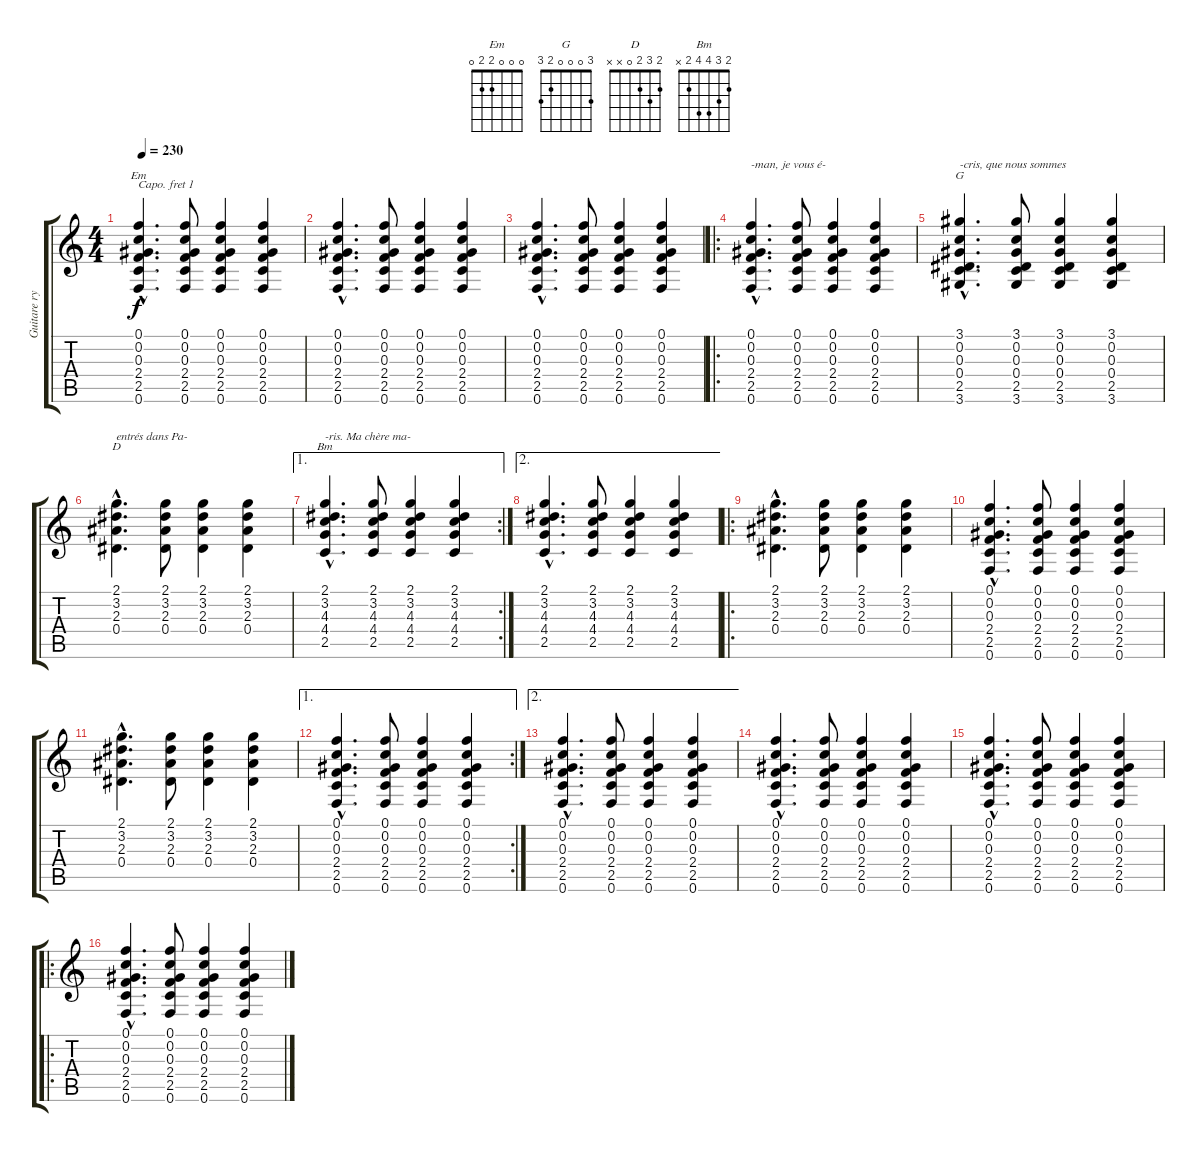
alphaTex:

\track ("Guitare rythmique" "Guitare ry") {instrument acousticguitarsteel}
\staff {score tabs}
\capo 1
\tuning (E4 B3 G3 D3 A2 E2) {hide}
\chord ("Em" 0 0 0 2 2 0)
\chord ("G" 3 0 0 0 2 3)
\chord ("D" 2 3 2 0 x x)
\chord ("Bm" 2 3 4 4 2 x)
\ts (4 4)
\tempo 230
\clef g2
\ks c
(0.1{hac} 0.2{hac} 0.3{hac} 2.4{hac} 2.5{hac} 0.6{hac}).4{d ch "Em" dy f instrument acousticguitarsteel} (0.1 0.2 0.3 2.4 2.5 0.6).8 (0.1 0.2 0.3 2.4 2.5 0.6).4 (0.1 0.2 0.3 2.4 2.5 0.6).4 |
(0.1{hac} 0.2{hac} 0.3{hac} 2.4{hac} 2.5{hac} 0.6{hac}).4{d} (0.1 0.2 0.3 2.4 2.5 0.6).8 (0.1 0.2 0.3 2.4 2.5 0.6).4 (0.1 0.2 0.3 2.4 2.5 0.6).4 |
(0.1{hac} 0.2{hac} 0.3{hac} 2.4{hac} 2.5{hac} 0.6{hac}).4{d} (0.1 0.2 0.3 2.4 2.5 0.6).8 (0.1 0.2 0.3 2.4 2.5 0.6).4 (0.1 0.2 0.3 2.4 2.5 0.6).4 |
\ro
(0.1{hac} 0.2{hac} 0.3{hac} 2.4{hac} 2.5{hac} 0.6{hac}).4{d txt "-man, je vous é-"} (0.1 0.2 0.3 2.4 2.5 0.6).8 (0.1 0.2 0.3 2.4 2.5 0.6).4 (0.1 0.2 0.3 2.4 2.5 0.6).4 |
(3.1{hac} 0.2{hac} 0.3{hac} 0.4{hac} 2.5{hac} 3.6{hac}).4{d ch "G" txt "-cris, que nous sommes"} (3.1 0.2 0.3 0.4 2.5 3.6).8 (3.1 0.2 0.3 0.4 2.5 3.6).4 (3.1 0.2 0.3 0.4 2.5 3.6).4 |
(2.1{hac} 3.2{hac} 2.3{hac} 0.4{hac}).4{d ch "D" txt "entrés dans Pa-"} (2.1 3.2 2.3 0.4).8 (2.1 3.2 2.3 0.4).4 (2.1 3.2 2.3 0.4).4 |
\ae 1
\rc 2
(2.1{hac} 3.2{hac} 4.3{hac} 4.4{hac} 2.5{hac}).4{d ch "Bm" txt "-ris. Ma chère ma-"} (2.1 3.2 4.3 4.4 2.5).8 (2.1 3.2 4.3 4.4 2.5).4 (2.1 3.2 4.3 4.4 2.5).4 |
\ae 2
(2.1{hac} 3.2{hac} 4.3{hac} 4.4{hac} 2.5{hac}).4{d} (2.1 3.2 4.3 4.4 2.5).8 (2.1 3.2 4.3 4.4 2.5).4 (2.1 3.2 4.3 4.4 2.5).4 |
\ro
(2.1{hac} 3.2{hac} 2.3{hac} 0.4{hac}).4{d} (2.1 3.2 2.3 0.4).8 (2.1 3.2 2.3 0.4).4 (2.1 3.2 2.3 0.4).4 |
(0.1{hac} 0.2{hac} 0.3{hac} 2.4{hac} 2.5{hac} 0.6{hac}).4{d} (0.1 0.2 0.3 2.4 2.5 0.6).8 (0.1 0.2 0.3 2.4 2.5 0.6).4 (0.1 0.2 0.3 2.4 2.5 0.6).4 |
(2.1{hac} 3.2{hac} 2.3{hac} 0.4{hac}).4{d} (2.1 3.2 2.3 0.4).8 (2.1 3.2 2.3 0.4).4 (2.1 3.2 2.3 0.4).4 |
\ae 1
\rc 2
(0.1{hac} 0.2{hac} 0.3{hac} 2.4{hac} 2.5{hac} 0.6{hac}).4{d} (0.1 0.2 0.3 2.4 2.5 0.6).8 (0.1 0.2 0.3 2.4 2.5 0.6).4 (0.1 0.2 0.3 2.4 2.5 0.6).4 |
\ae 2
(0.1{hac} 0.2{hac} 0.3{hac} 2.4{hac} 2.5{hac} 0.6{hac}).4{d} (0.1 0.2 0.3 2.4 2.5 0.6).8 (0.1 0.2 0.3 2.4 2.5 0.6).4 (0.1 0.2 0.3 2.4 2.5 0.6).4 |
(0.1{hac} 0.2{hac} 0.3{hac} 2.4{hac} 2.5{hac} 0.6{hac}).4{d} (0.1 0.2 0.3 2.4 2.5 0.6).8 (0.1 0.2 0.3 2.4 2.5 0.6).4 (0.1 0.2 0.3 2.4 2.5 0.6).4 |
(0.1{hac} 0.2{hac} 0.3{hac} 2.4{hac} 2.5{hac} 0.6{hac}).4{d} (0.1 0.2 0.3 2.4 2.5 0.6).8 (0.1 0.2 0.3 2.4 2.5 0.6).4 (0.1 0.2 0.3 2.4 2.5 0.6).4 |
\ro
(0.1{hac} 0.2{hac} 0.3{hac} 2.4{hac} 2.5{hac} 0.6{hac}).4{d} (0.1 0.2 0.3 2.4 2.5 0.6).8 (0.1 0.2 0.3 2.4 2.5 0.6).4 (0.1 0.2 0.3 2.4 2.5 0.6).4
